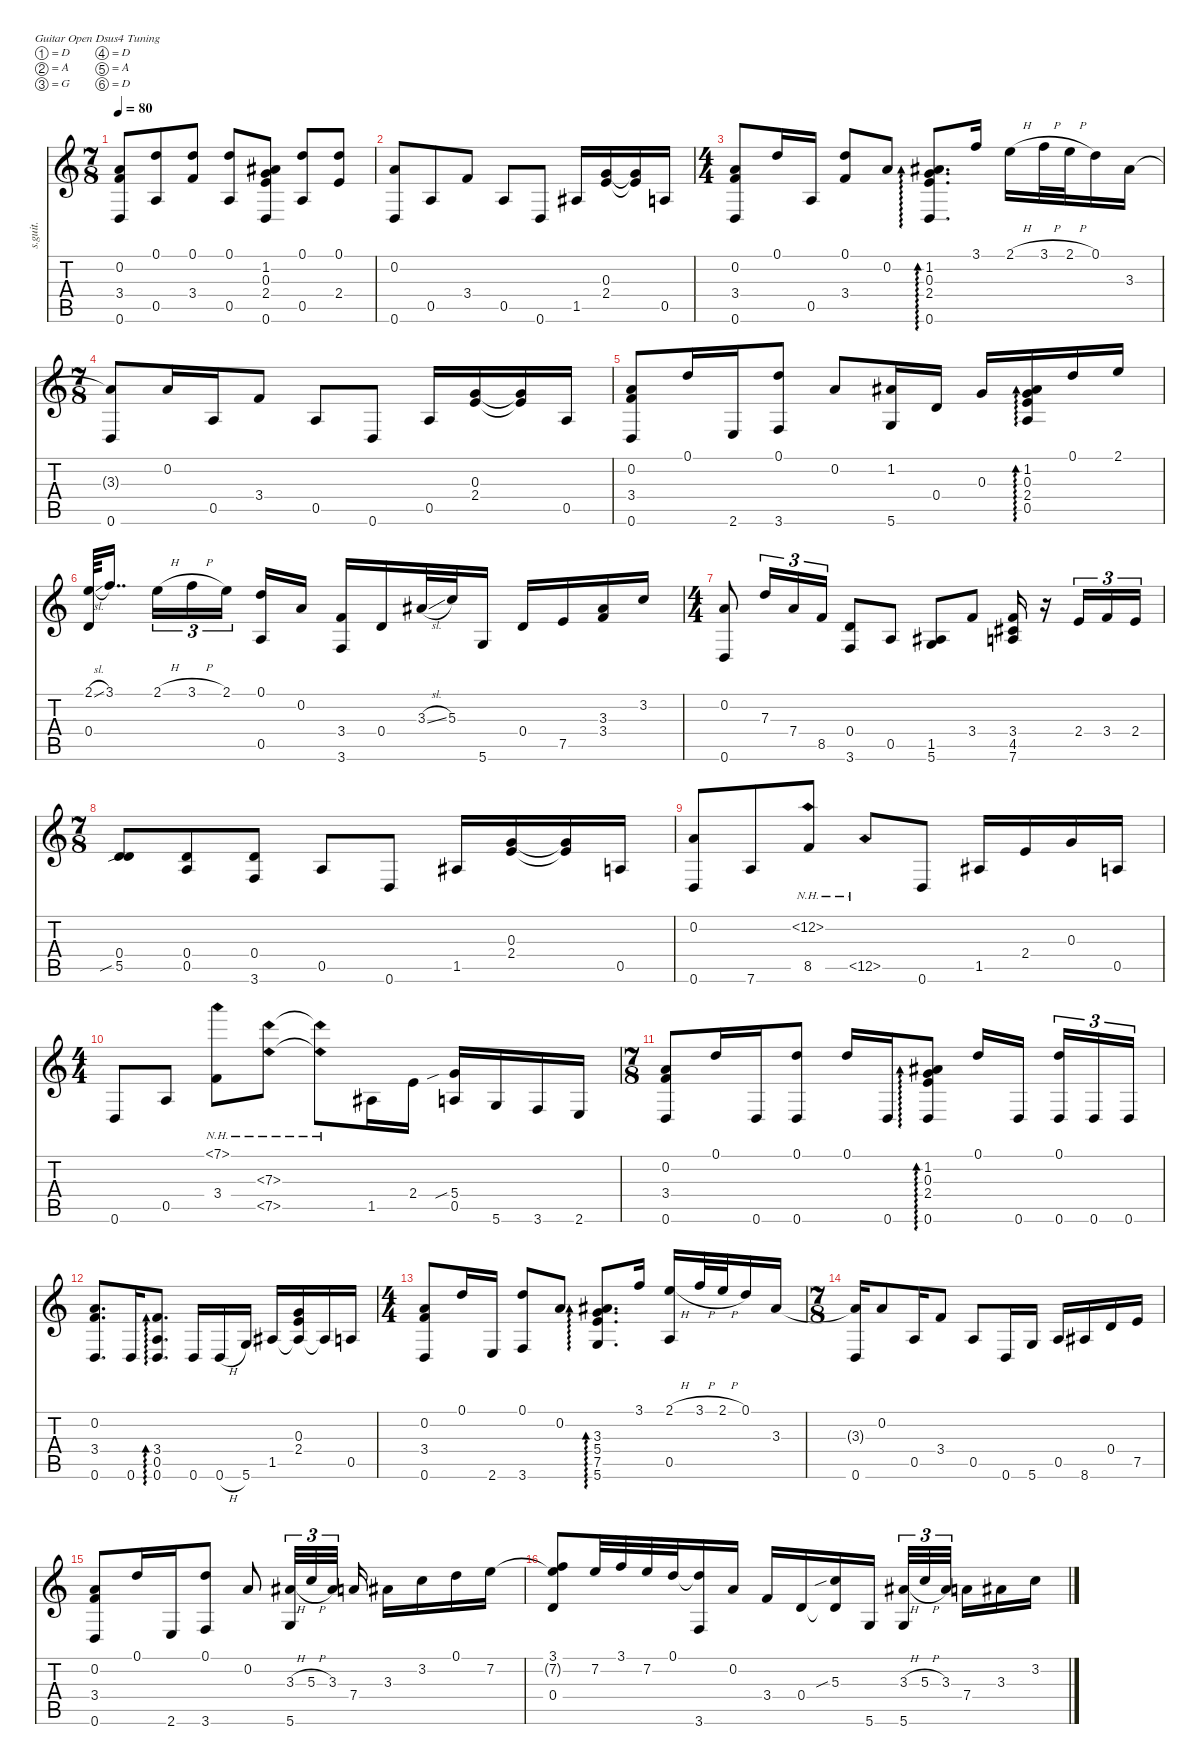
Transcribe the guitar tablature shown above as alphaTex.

\defaultSystemsLayout 4
\hideDynamics
\bracketExtendMode nobrackets
\track ("Steel Guitar" "s.guit.") {instrument acousticguitarsteel}
\staff {score tabs}
\tuning (D4 A3 G3 D3 A2 D2)
\ts (7 8)
\beaming (8 3 2 2)
\tempo 80
\clef g2
\ks c
(0.2 3.4 0.6).8{dy mf beam Up} (0.1 0.5).8{beam Up} (0.1 3.4).8{beam Up} (0.1 0.5).8{beam Up} (1.2{acc #} 0.3 2.4 0.6).8{beam Up} (0.1 0.5).8{beam Up} (0.1 2.4).8{beam Up} |
(0.2 0.6).8{beam Up} 0.5.8{beam Up} 3.4.8{beam Up} 0.5.8{beam Up} 0.6.8{beam Up} 1.5{acc #}.16{beam Up} (2.4 0.3).16{beam Up} (0.3{t} 2.4{t}).16{beam Up} 0.5.16{beam Up} |
\ts (4 4)
\beaming (8 2 2 2 2)
(0.6 0.2 3.4).8{beam Up} 0.1.16{beam Up} 0.5.16{beam Up} (0.1 3.4).8{beam Up} 0.2.8{beam Up} (1.2{acc #} 0.3 2.4 0.6).8{d ad 0 beam Up} 3.1.16{beam Up} 2.1{h}.16{beam Down} 3.1{h}.32{beam Down} 2.1{h}.32{beam Down} 0.1.16{beam Down} 3.3{acc #}.16{beam Down} |
\ts (7 8)
\beaming (8 3 2 2)
(3.3{t acc #} 0.6).8{beam Up} 0.2.16{beam Up} 0.5.16{beam Up} 3.4.8{beam Up} 0.5.8{beam Up} 0.6.8{beam Up} 0.5.16{beam Up} (2.4 0.3).16{beam Up} (0.3{t} 2.4{t}).16{beam Up} 0.5.16{beam Up} |
(0.6 3.4 0.2).8{beam Up} 0.1.16{beam Up} 2.6.16{beam Up} (3.6 0.1).8{beam Up} 0.2.8{beam Up} (1.2{acc #} 5.6).16{beam Up} 0.4.16{beam Up} 0.3.16{beam Up} (1.2{acc #} 0.3 2.4 0.5).16{ad 0 beam Up} 0.1.16{beam Up} 2.1.16{beam Up} |
(2.1{sl} 0.4).64{beam Up} 3.1.16{dd beam Up} 2.1{h}.16{tu (3 2) beam Down} 3.1{h}.16{tu (3 2) beam Down} 2.1.16{tu (3 2) beam Down} (0.1 0.5).16{beam Up} 0.2.16{beam Up} (3.4 3.6).16{beam Up} 0.4.16{beam Up} 3.3{sl acc #}.32{beam Up} 5.3.32{beam Up} 5.6.16{beam Up} 0.4.16{beam Up} 7.5.16{beam Up} (3.3{acc #} 3.4).16{beam Up} 3.2.16{beam Up} |
\ts (4 4)
\beaming (8 2 2 2 2)
(0.2 0.6).8{beam Up} 7.3.16{tu (3 2) beam Up} 7.4.16{tu (3 2) beam Up} 8.5.16{tu (3 2) beam Up} (0.4 3.6).8{beam Up} 0.5.8{beam Up} (1.5{acc #} 5.6).8{beam Up} 3.4.8{beam Up} (3.4 4.5{acc #} 7.6).16{beam Up} r.16{beam Down} 2.4.16{tu (3 2) beam Up} 3.4.16{tu (3 2) beam Up} 2.4.16{tu (3 2) beam Up} |
\ts (7 8)
\beaming (8 3 2 2)
(0.4 5.5{sib}).8{beam Up} (0.4 0.5).8{beam Up} (0.4 3.6).8{beam Up} 0.5.8{beam Up} 0.6.8{beam Up} 1.5{acc #}.16{beam Up} (2.4 0.3).16{beam Up} (2.4{t} 0.3{t}).16{beam Up} 0.5.16{beam Up} |
(0.2 0.6).8{beam Up} 7.6.8{beam Up} (12.2{nh} 8.5).8{beam Up} 12.5{nh}.8{beam Up} 0.6.8{beam Up} 1.5{acc #}.16{beam Up} 2.4.16{beam Up} 0.3.16{beam Up} 0.5.16{beam Up} |
\ts (4 4)
\beaming (8 2 2 2 2)
0.6.8{beam Up} 0.5.8{beam Up} (3.4 7.1{nh}).8{beam Down} (7.3{nh} 7.5{nh}).8{beam Down} (7.3{nh t} 7.5{nh t}).8{beam Down} 1.5{acc #}.16{beam Down} 2.4.16{beam Down} (5.4{sib} 0.5).16{beam Up} 5.6.16{beam Up} 3.6.16{beam Up} 2.6.16{beam Up} |
\ts (7 8)
\beaming (8 3 2 2)
(0.6 3.4 0.2).8{beam Up} 0.1.16{beam Up} 0.6.16{beam Up} (0.6 0.1).8{beam Up} 0.1.16{beam Up} 0.6.16{beam Up} (0.6 2.4 1.2{acc #} 0.3).8{ad 0 beam Up} 0.1.16{beam Up} 0.6.16{beam Up} (0.1 0.6).16{tu (3 2) beam Up} 0.6.16{tu (3 2) beam Up} 0.6.16{tu (3 2) beam Up} |
(0.2 3.4 0.6).8{d beam Up} 0.6.16{beam Up} (3.4 0.6 0.5).8{d ad 0 beam Up} 0.6.16{beam Up} 0.6{h}.16{beam Up} 5.6.16{beam Up} 1.5{acc #}.16{beam Up} (2.4 0.3 1.5{t acc #}).16{beam Up} 1.5{t acc #}.16{beam Up} 0.5.16{beam Up} |
\ts (4 4)
\beaming (8 2 2 2 2)
(0.6 0.2 3.4).8{beam Up} 0.1.16{beam Up} 2.6.16{beam Up} (0.1 3.6).8{beam Up} 0.2.8{beam Up} (3.3{acc #} 5.4 5.6 7.5).8{d ad 0 beam Up} 3.1.16{beam Up} (2.1{h} 0.5).16{beam Up} 3.1{h}.32{beam Up} 2.1{h}.32{beam Up} 0.1.16{beam Up} 3.3{acc #}.16{beam Up} |
\ts (7 8)
\beaming (8 3 2 2)
(0.6 3.3{t acc #}).16{beam Up} 0.2.8{beam Up} 0.5.16{beam Up} 3.4.8{beam Up} 0.5.8{beam Up} 0.6.16{beam Up} 5.6.16{beam Up} 0.5.16{beam Up} 8.6{acc #}.16{beam Up} 0.4.16{beam Up} 7.5.16{beam Up} |
(0.6 0.2 3.4).8{beam Up} 0.1.16{beam Up} 2.6.16{beam Up} (0.1 3.6).8{beam Up} 0.2.8{beam Up} (3.3{h acc #} 5.6).32{tu (3 2) beam Up} 5.3{h}.32{tu (3 2) beam Up} 3.3{acc #}.32{tu (3 2) beam Up} 7.4.16{beam Up} 3.3{acc #}.16{beam Down} 3.2.16{beam Down} 0.1.16{beam Down} 7.2.16{beam Down} |
(7.2{t} 3.1 0.4).8{beam Up} 7.2.32{beam Up} 3.1.32{beam Up} 7.2.32{beam Up} 0.1.32{beam Up} (0.1{t} 3.6).16{beam Up} 0.2.16{beam Up} 3.4.16{beam Up} 0.4.16{beam Up} (0.4{t} 5.3{sib}).16{beam Up} 5.6.16{beam Up} (3.3{h acc #} 5.6).32{tu (3 2) beam Up} 5.3{h}.32{tu (3 2) beam Up} 3.3{acc #}.32{tu (3 2) beam Up} 7.4.16{beam Down} 3.3{acc #}.16{beam Down} 3.2.16{beam Down}
